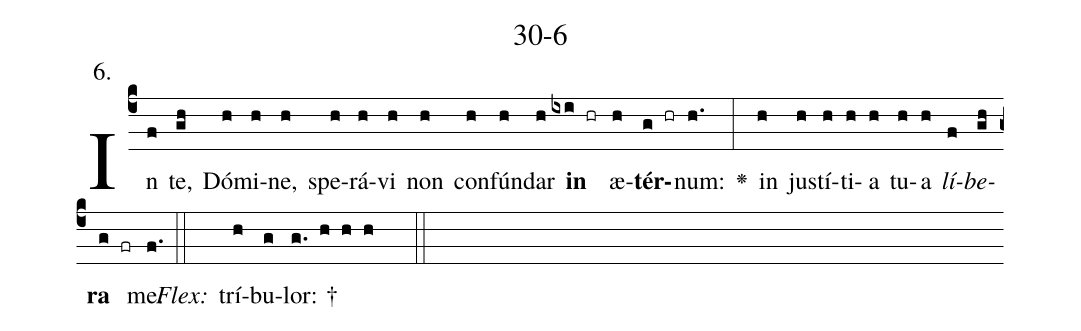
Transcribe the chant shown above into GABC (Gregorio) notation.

name: 30-6;
annotation: 6.;
%%
(c4)In(f) te,(gh) Dó(h)mi(h)ne,(h) spe(h)rá(h)vi(h) non(h) con(h)fún(h)dar(h) <b>in</b>(ixi hr) æ(h)<b>tér</b>(g hr)num:(h.) <v>\greheightstar</v>(:) in(h) jus(h)tí(h)ti(h)a(h) tu(h)a(h) <i>lí</i>(f)<i>be</i>(gh)<b>ra</b>(g fr) me.(f.) (::)
<i>Flex:</i>()  trí(h)bu(g)lor: †(g. h h h  ::)

%E(h) u(h) o(f) u(gh) a(g) e.(f.) (::)
